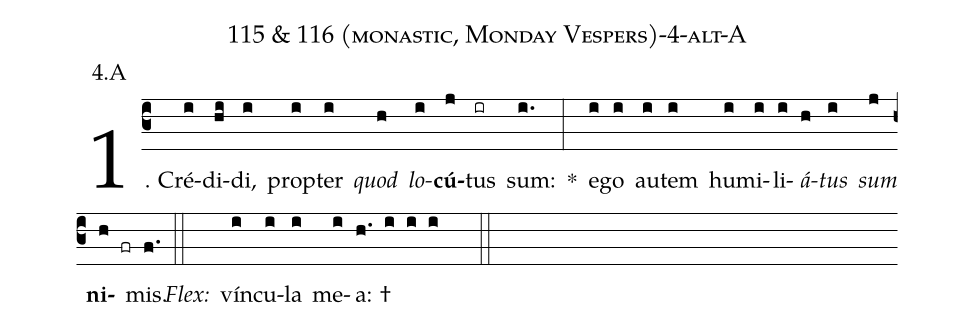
name: 115 & 116 (monastic, Monday Vespers)-4-alt-A;
annotation: 4.A;
%%
(c3)1. Cré(i)di(hi)di,(i) prop(i)ter(i) <i>quod</i>(h) <i>lo</i>(i)<b>cú</b>(j)tus(ir) sum:(i.) *(:) e(i)go(i) au(i)tem(i) hu(i)mi(i)li(i)<i>á</i>(h)<i>tus</i>(i) <i>sum</i>(j) <b>ni</b>(h fr)mis.(f.) (::)
<i>Flex:</i>()  vín(i)cu(i)la(i) me(i)a: †(h. i i i  ::)
